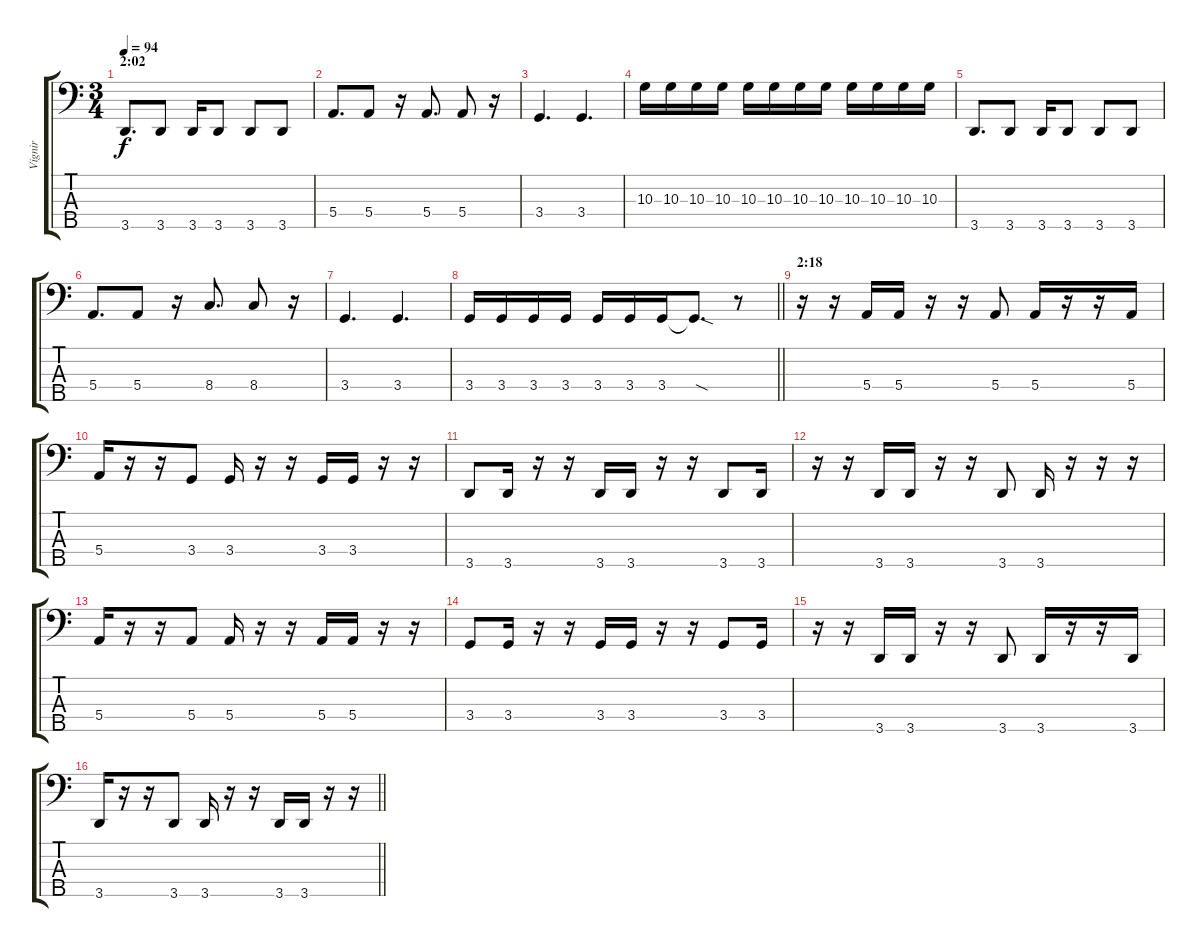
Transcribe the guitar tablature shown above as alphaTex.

\track ("Vignir" "Vignir") {instrument electricbassfinger}
\staff {score tabs}
\tuning (G2 D2 A1 E1 B0) {hide}
\ts (3 4)
\section ("" "2:02")
\tempo 94
\clef f4
\ks c
3.5.8{d dy f} 3.5.8 3.5.16 3.5.8 3.5.8 3.5.8 |
5.4.8{d} 5.4.8 r.16 5.4.8{d} 5.4.8 r.16 |
3.4.4{d} 3.4.4{d} |
10.3.16 10.3.16 10.3.16 10.3.16 10.3.16 10.3.16 10.3.16 10.3.16 10.3.16 10.3.16 10.3.16 10.3.16 |
3.5.8{d} 3.5.8 3.5.16 3.5.8 3.5.8 3.5.8 |
5.4.8{d} 5.4.8 r.16 8.4.8{d} 8.4.8 r.16 |
3.4.4{d} 3.4.4{d} |
\barLineRight lightlight
3.4.16 3.4.16 3.4.16 3.4.16 3.4.16 3.4.16 3.4.16 3.4{sod t}.8{d} r.8 |
\section ("" "2:18")
r.16 r.16 5.4.16 5.4.16 r.16 r.16 5.4.8 5.4.16 r.16 r.16 5.4.16 |
5.4.16 r.16 r.16 3.4.8 3.4.16 r.16 r.16 3.4.16 3.4.16 r.16 r.16 |
3.5.8 3.5.16 r.16 r.16 3.5.16 3.5.16 r.16 r.16 3.5.8 3.5.16 |
r.16 r.16 3.5.16 3.5.16 r.16 r.16 3.5.8 3.5.16 r.16 r.16 r.16 |
5.4.16 r.16 r.16 5.4.8 5.4.16 r.16 r.16 5.4.16 5.4.16 r.16 r.16 |
3.4.8 3.4.16 r.16 r.16 3.4.16 3.4.16 r.16 r.16 3.4.8 3.4.16 |
r.16 r.16 3.5.16 3.5.16 r.16 r.16 3.5.8 3.5.16 r.16 r.16 3.5.16 |
\barLineRight lightlight
3.5.16 r.16 r.16 3.5.8 3.5.16 r.16 r.16 3.5.16 3.5.16 r.16 r.16
